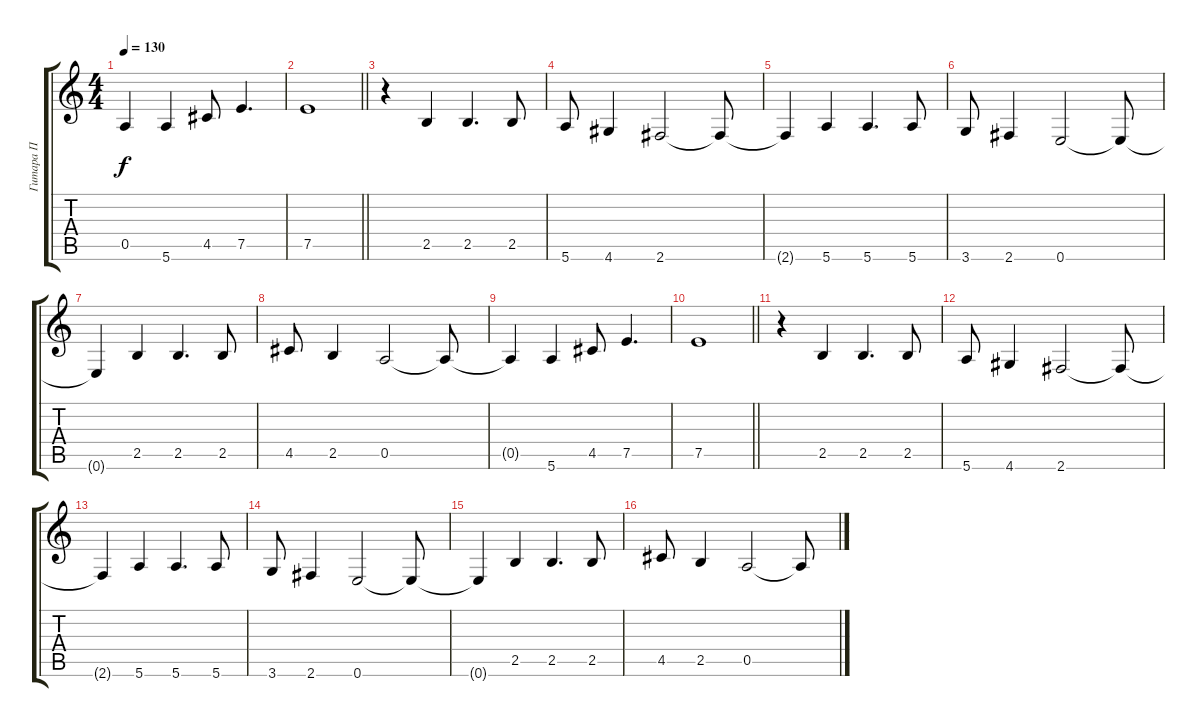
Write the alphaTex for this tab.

\track ("Гитара П" "Гитара П") {instrument overdrivenguitar}
\staff {score tabs}
\tuning (E4 B3 G3 D3 A2 E2) {hide}
\ts (4 4)
\tempo 130
\clef g2
\ks c
0.5{t}.4{dy f} 5.6.4 4.5.8 7.5.4{d} |
\barLineRight lightlight
7.5.1 |
\section ("" " ")
r.4 2.5.4 2.5.4{d} 2.5.8 |
5.6.8 4.6.4 2.6.2 2.6{t}.8 |
2.6{t}.4 5.6.4 5.6.4{d} 5.6.8 |
3.6.8 2.6.4 0.6.2 0.6{t}.8 |
0.6{t}.4 2.5.4 2.5.4{d} 2.5.8 |
4.5.8 2.5.4 0.5.2 0.5{t}.8 |
0.5{t}.4 5.6.4 4.5.8 7.5.4{d} |
\barLineRight lightlight
7.5.1 |
\section ("" " ")
r.4 2.5.4 2.5.4{d} 2.5.8 |
5.6.8 4.6.4 2.6.2 2.6{t}.8 |
2.6{t}.4 5.6.4 5.6.4{d} 5.6.8 |
3.6.8 2.6.4 0.6.2 0.6{t}.8 |
0.6{t}.4 2.5.4 2.5.4{d} 2.5.8 |
4.5.8 2.5.4 0.5.2 0.5{t}.8
